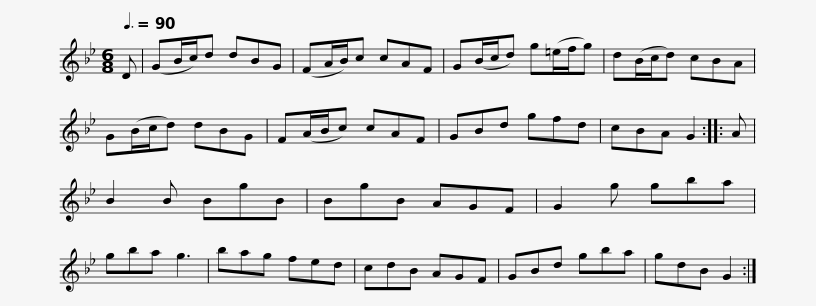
X:1
L:1/8
Q:3/8=90
M:6/8
I:linebreak $
K:Gmin
V:1 treble
V:1
 D | (GB/c/)d dBG | (FA/B/)c cAF | G(B/c/d) g(=e/f/g) | d(B/c/d) cBA | %5
 G(B/c/d) dBG | F(A/B/c) cAF |$ GBd gfd | cBA G2 :: A | %10
 B2 B BgB | BgB AGF | G2 g gba | gba g3 | bag fed |$ %15
 cdB AGF | GBd gba | gdB G2 :| %18
